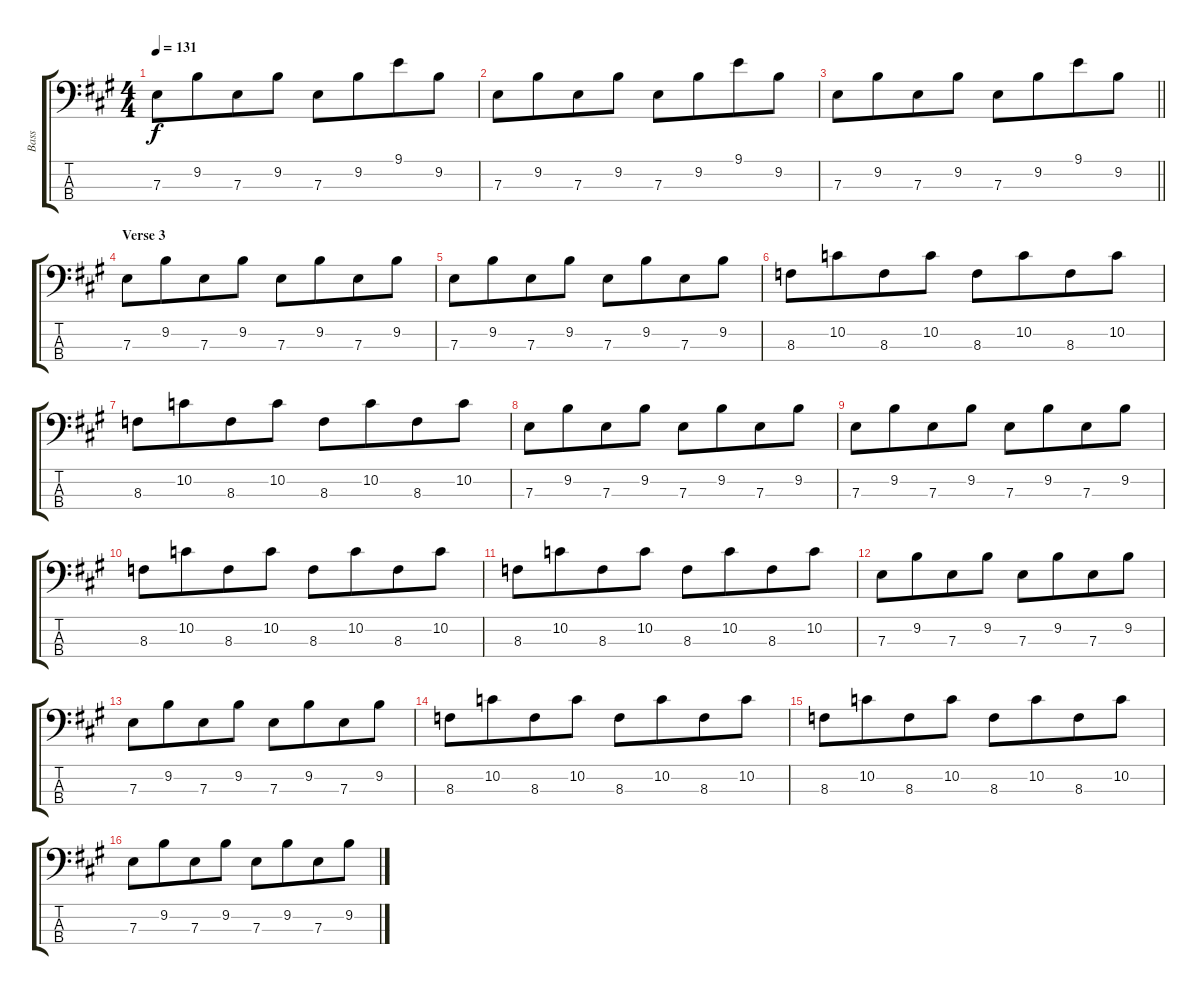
\track ("Bass" "Bass") {instrument electricbassfinger}
\staff {score tabs}
\tuning (G2 D2 A1 E1) {hide}
\ts (4 4)
\tempo 131
\clef f4
\ks a
7.3.8{dy f} 9.2.8{beam merge} 7.3.8 9.2.8 7.3.8 9.2.8{beam merge} 9.1.8 9.2.8 |
7.3.8 9.2.8{beam merge} 7.3.8 9.2.8 7.3.8 9.2.8{beam merge} 9.1.8 9.2.8 |
\barLineRight lightlight
7.3.8 9.2.8{beam merge} 7.3.8 9.2.8 7.3.8 9.2.8{beam merge} 9.1.8 9.2.8 |
\section ("" "Verse 3")
7.3.8 9.2.8{beam merge} 7.3.8 9.2.8 7.3.8 9.2.8{beam merge} 7.3.8 9.2.8 |
7.3.8 9.2.8{beam merge} 7.3.8 9.2.8 7.3.8 9.2.8{beam merge} 7.3.8 9.2.8 |
8.3.8 10.2.8{beam merge} 8.3.8 10.2.8 8.3.8 10.2.8{beam merge} 8.3.8 10.2.8 |
8.3.8 10.2.8{beam merge} 8.3.8 10.2.8 8.3.8 10.2.8{beam merge} 8.3.8 10.2.8 |
7.3.8 9.2.8{beam merge} 7.3.8 9.2.8 7.3.8 9.2.8{beam merge} 7.3.8 9.2.8 |
7.3.8 9.2.8{beam merge} 7.3.8 9.2.8 7.3.8 9.2.8{beam merge} 7.3.8 9.2.8 |
8.3.8 10.2.8{beam merge} 8.3.8 10.2.8 8.3.8 10.2.8{beam merge} 8.3.8 10.2.8 |
8.3.8 10.2.8{beam merge} 8.3.8 10.2.8 8.3.8 10.2.8{beam merge} 8.3.8 10.2.8 |
7.3.8 9.2.8{beam merge} 7.3.8 9.2.8 7.3.8 9.2.8{beam merge} 7.3.8 9.2.8 |
7.3.8 9.2.8{beam merge} 7.3.8 9.2.8 7.3.8 9.2.8{beam merge} 7.3.8 9.2.8 |
8.3.8 10.2.8{beam merge} 8.3.8 10.2.8 8.3.8 10.2.8{beam merge} 8.3.8 10.2.8 |
8.3.8 10.2.8{beam merge} 8.3.8 10.2.8 8.3.8 10.2.8{beam merge} 8.3.8 10.2.8 |
7.3.8 9.2.8{beam merge} 7.3.8 9.2.8 7.3.8 9.2.8{beam merge} 7.3.8 9.2.8
